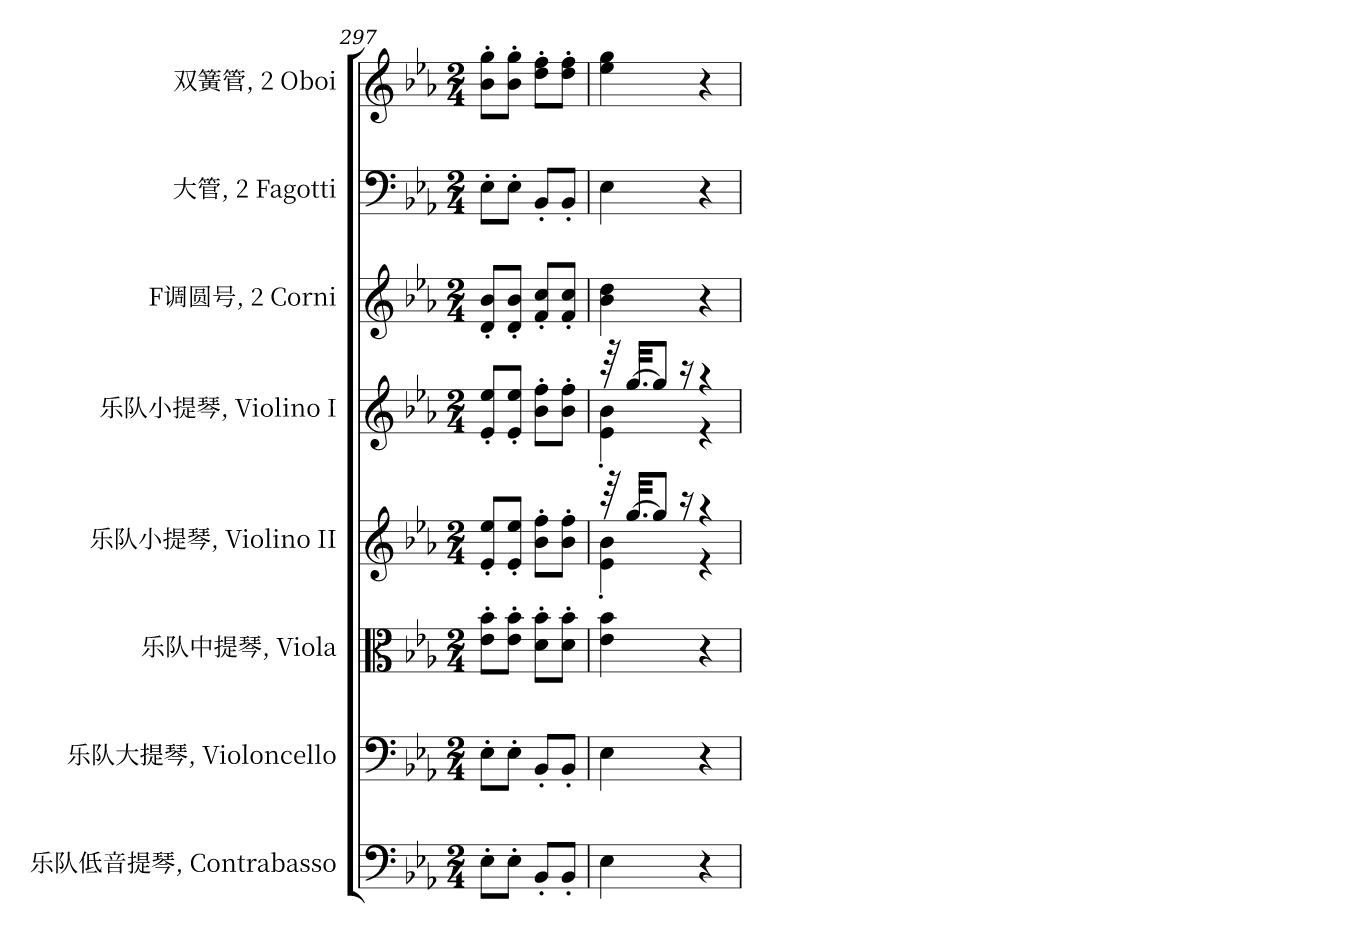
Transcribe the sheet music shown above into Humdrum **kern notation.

**kern	**kern	**kern	**kern	**kern	**kern	**kern	**kern
*part8	*part7	*part6	*part5	*part4	*part3	*part2	*part1
*staff8	*staff7	*staff6	*staff5	*staff4	*staff3	*staff2	*staff1
*I"乐队低音提琴, Contrabasso	*I"乐队大提琴, Violoncello	*I"乐队中提琴, Viola	*I"乐队小提琴, Violino II	*I"乐队小提琴, Violino I	*I"F调圆号, 2 Corni	*I"大管, 2 Fagotti	*I"双簧管, 2 Oboi
*I'Cbs.	*	*	*	*	*	*	*I'Ob.
*clefF4	*clefF4	*clefC3	*clefG2	*clefG2	*clefG2	*clefF4	*clefG2
*ITrd7c12	*	*	*	*	*ITrd4c7	*	*
*k[b-e-a-]	*k[b-e-a-]	*k[b-e-a-]	*k[b-e-a-]	*k[b-e-a-]	*k[b-e-a-d-]	*k[b-e-a-]	*k[b-e-a-]
*M2/4	*M2/4	*M2/4	*M2/4	*M2/4	*M2/4	*M2/4	*M2/4
*MM142	*MM142	*MM142	*MM142	*MM142	*MM142	*MM142	*MM142
=297	=297	=297	=297	=297	=297	=297	=297
8EE-'\L	8E-'\L	8e-\' 8b-\'L	8e-/' 8ee-/'L	8e-/' 8ee-/'L	8G/' 8e-/'L	8E-'\L	8b-\' 8gg\'L
*	*	*	*	*	*	*	*MM140
8EE-'\J	8E-'\J	8e-\' 8b-\'J	8e-/' 8ee-/'J	8e-/' 8ee-/'J	8G/' 8e-/'J	8E-'\J	8b-\' 8gg\'J
*	*	*	*	*	*	*	*MM138
8BBB-'/L	8BB-'/L	8d\' 8b-\'L	8b-\' 8ff\'L	8b-\' 8ff\'L	8B-/' 8f/'L	8BB-'/L	8dd\' 8ff\'L
*	*	*	*	*	*	*	*MM136
8BBB-'/J	8BB-'/J	8d\' 8b-\'J	8b-\' 8ff\'J	8b-\' 8ff\'J	8B-/' 8f/'J	8BB-'/J	8dd\' 8ff\'J
!!LO:PB:g=z
=298	=298	=298	=298	=298	=298	=298	=298
*	*	*	*	*	*	*	*MM134
*	*	*	*^	*^	*	*	*
4EE-\	4E-\	4e-\ 4b-\	64r	4e-\' 4b-\'	64r	4e-\' 4b-\'	4e-\ 4g\	4E-\	4ee-\ 4gg\
.	.	.	[32.gg/KKL	.	[32.gg/KKL	.	.	.	.
.	.	.	8gg/J]	.	8gg/J]	.	.	.	.
.	.	.	16r	.	16r	.	.	.	.
4r	4r	4r	4r	4r	4r	4r	4r	4r	4r
*	*	*	*v	*v	*	*	*	*	*
*	*	*	*	*v	*v	*	*	*
=	=	=	=	=	=	=	=
*-	*-	*-	*-	*-	*-	*-	*-
